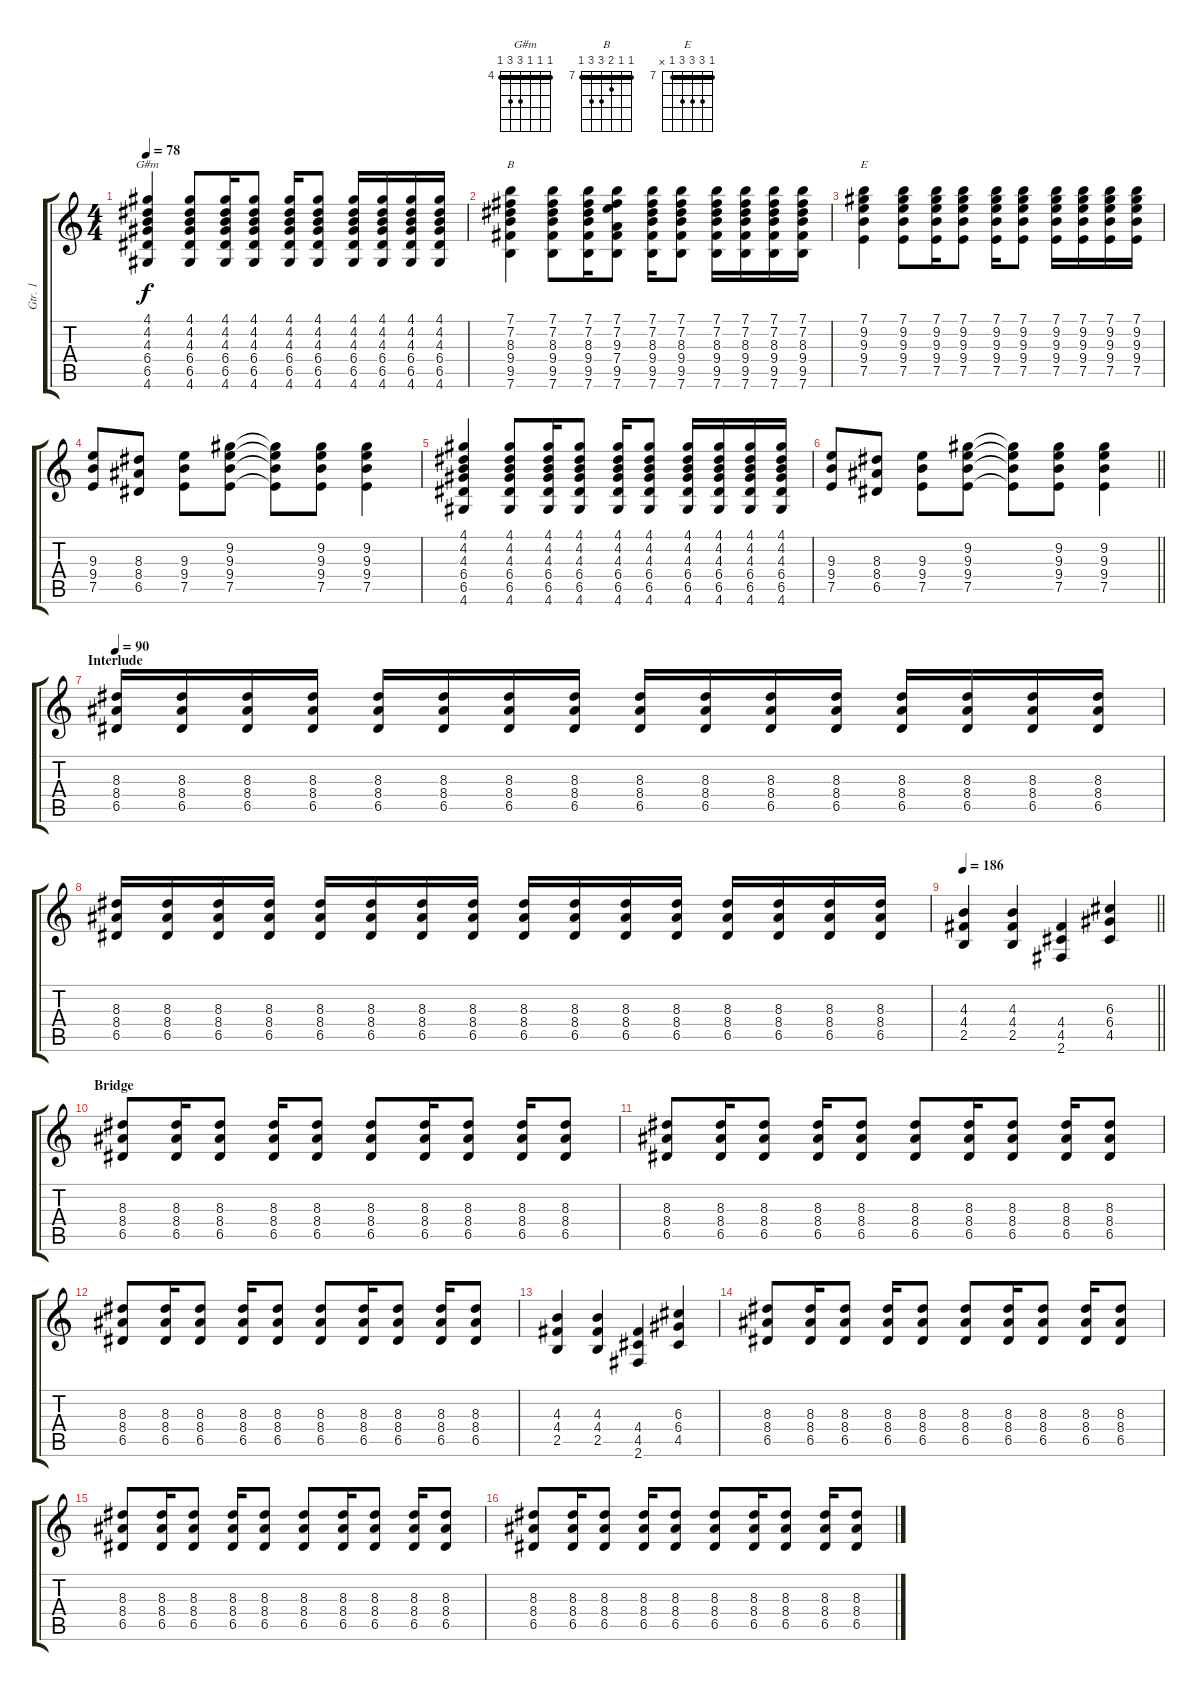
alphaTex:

\track ("Gtr. 1" "Gtr. 1") {instrument electricguitarclean}
\staff {score tabs}
\tuning (E4 B3 G3 D3 A2 E2) {hide}
\chord ("G#m" 4 4 4 6 6 4) {firstfret 4 barre 4}
\chord ("B" 7 7 8 9 9 7) {firstfret 7 barre 7}
\chord ("E" 7 9 9 9 7 x) {firstfret 7 barre 7}
\ts (4 4)
\tempo 78
\clef g2
\ks c
(4.1 4.2 4.3 6.4 6.5 4.6).4{ch "G#m" dy f} (4.1 4.2 4.3 6.4 6.5 4.6).8 (4.1 4.2 4.3 6.4 6.5 4.6).16 (4.1 4.2 4.3 6.4 6.5 4.6).8 (4.1 4.2 4.3 6.4 6.5 4.6).16 (4.1 4.2 4.3 6.4 6.5 4.6).8 (4.1 4.2 4.3 6.4 6.5 4.6).16 (4.1 4.2 4.3 6.4 6.5 4.6).16 (4.1 4.2 4.3 6.4 6.5 4.6).16 (4.1 4.2 4.3 6.4 6.5 4.6).16 |
(7.1 7.2 8.3 9.4 9.5 7.6).4{ch "B"} (7.1 7.2 8.3 9.4 9.5 7.6).8 (7.1 7.2 8.3 9.4 9.5 7.6).16 (7.1 7.2 9.3 7.4 9.5 7.6).8 (7.1 7.2 8.3 9.4 9.5 7.6).16 (7.1 7.2 8.3 9.4 9.5 7.6).8 (7.1 7.2 8.3 9.4 9.5 7.6).16 (7.1 7.2 8.3 9.4 9.5 7.6).16 (7.1 7.2 8.3 9.4 9.5 7.6).16 (7.1 7.2 8.3 9.4 9.5 7.6).16 |
(7.1 9.2 9.3 9.4 7.5).4{ch "E"} (7.1 9.2 9.3 9.4 7.5).8 (7.1 9.2 9.3 9.4 7.5).16 (7.1 9.2 9.3 9.4 7.5).8 (7.1 9.2 9.3 9.4 7.5).16 (7.1 9.2 9.3 9.4 7.5).8 (7.1 9.2 9.3 9.4 7.5).16 (7.1 9.2 9.3 9.4 7.5).16 (7.1 9.2 9.3 9.4 7.5).16 (7.1 9.2 9.3 9.4 7.5).16 |
(9.3 9.4 7.5).8 (8.3 8.4 6.5).8 (9.3 9.4 7.5).8 (9.2 9.3 9.4 7.5).8 (9.2{t} 9.3{t} 9.4{t} 7.5{t}).8 (9.2 9.3 9.4 7.5).8 (9.2 9.3 9.4 7.5).4 |
(4.1 4.2 4.3 6.4 6.5 4.6).4 (4.1 4.2 4.3 6.4 6.5 4.6).8 (4.1 4.2 4.3 6.4 6.5 4.6).16 (4.1 4.2 4.3 6.4 6.5 4.6).8 (4.1 4.2 4.3 6.4 6.5 4.6).16 (4.1 4.2 4.3 6.4 6.5 4.6).8 (4.1 4.2 4.3 6.4 6.5 4.6).16 (4.1 4.2 4.3 6.4 6.5 4.6).16 (4.1 4.2 4.3 6.4 6.5 4.6).16 (4.1 4.2 4.3 6.4 6.5 4.6).16 |
\barLineRight lightlight
(9.3 9.4 7.5).8 (8.3 8.4 6.5).8 (9.3 9.4 7.5).8 (9.2 9.3 9.4 7.5).8 (9.2{t} 9.3{t} 9.4{t} 7.5{t}).8 (9.2 9.3 9.4 7.5).8 (9.2 9.3 9.4 7.5).4 |
\section ("" "Interlude")
\tempo 90
(8.3 8.4 6.5).16 (8.3 8.4 6.5).16 (8.3 8.4 6.5).16 (8.3 8.4 6.5).16 (8.3 8.4 6.5).16 (8.3 8.4 6.5).16 (8.3 8.4 6.5).16 (8.3 8.4 6.5).16 (8.3 8.4 6.5).16 (8.3 8.4 6.5).16 (8.3 8.4 6.5).16 (8.3 8.4 6.5).16 (8.3 8.4 6.5).16 (8.3 8.4 6.5).16 (8.3 8.4 6.5).16 (8.3 8.4 6.5).16 |
(8.3 8.4 6.5).16 (8.3 8.4 6.5).16 (8.3 8.4 6.5).16 (8.3 8.4 6.5).16 (8.3 8.4 6.5).16 (8.3 8.4 6.5).16 (8.3 8.4 6.5).16 (8.3 8.4 6.5).16 (8.3 8.4 6.5).16 (8.3 8.4 6.5).16 (8.3 8.4 6.5).16 (8.3 8.4 6.5).16 (8.3 8.4 6.5).16 (8.3 8.4 6.5).16 (8.3 8.4 6.5).16 (8.3 8.4 6.5).16 |
\tempo 186
\barLineRight lightlight
(4.3 4.4 2.5).4 (4.3 4.4 2.5).4 (4.4 4.5 2.6).4 (6.3 6.4 4.5).4 |
\section ("" "Bridge")
(8.3 8.4 6.5).8 (8.3 8.4 6.5).16 (8.3 8.4 6.5).8 (8.3 8.4 6.5).16 (8.3 8.4 6.5).8 (8.3 8.4 6.5).8 (8.3 8.4 6.5).16 (8.3 8.4 6.5).8 (8.3 8.4 6.5).16 (8.3 8.4 6.5).8 |
(8.3 8.4 6.5).8 (8.3 8.4 6.5).16 (8.3 8.4 6.5).8 (8.3 8.4 6.5).16 (8.3 8.4 6.5).8 (8.3 8.4 6.5).8 (8.3 8.4 6.5).16 (8.3 8.4 6.5).8 (8.3 8.4 6.5).16 (8.3 8.4 6.5).8 |
(8.3 8.4 6.5).8 (8.3 8.4 6.5).16 (8.3 8.4 6.5).8 (8.3 8.4 6.5).16 (8.3 8.4 6.5).8 (8.3 8.4 6.5).8 (8.3 8.4 6.5).16 (8.3 8.4 6.5).8 (8.3 8.4 6.5).16 (8.3 8.4 6.5).8 |
(4.3 4.4 2.5).4 (4.3 4.4 2.5).4 (4.4 4.5 2.6).4 (6.3 6.4 4.5).4 |
(8.3 8.4 6.5).8 (8.3 8.4 6.5).16 (8.3 8.4 6.5).8 (8.3 8.4 6.5).16 (8.3 8.4 6.5).8 (8.3 8.4 6.5).8 (8.3 8.4 6.5).16 (8.3 8.4 6.5).8 (8.3 8.4 6.5).16 (8.3 8.4 6.5).8 |
(8.3 8.4 6.5).8 (8.3 8.4 6.5).16 (8.3 8.4 6.5).8 (8.3 8.4 6.5).16 (8.3 8.4 6.5).8 (8.3 8.4 6.5).8 (8.3 8.4 6.5).16 (8.3 8.4 6.5).8 (8.3 8.4 6.5).16 (8.3 8.4 6.5).8 |
(8.3 8.4 6.5).8 (8.3 8.4 6.5).16 (8.3 8.4 6.5).8 (8.3 8.4 6.5).16 (8.3 8.4 6.5).8 (8.3 8.4 6.5).8 (8.3 8.4 6.5).16 (8.3 8.4 6.5).8 (8.3 8.4 6.5).16 (8.3 8.4 6.5).8
